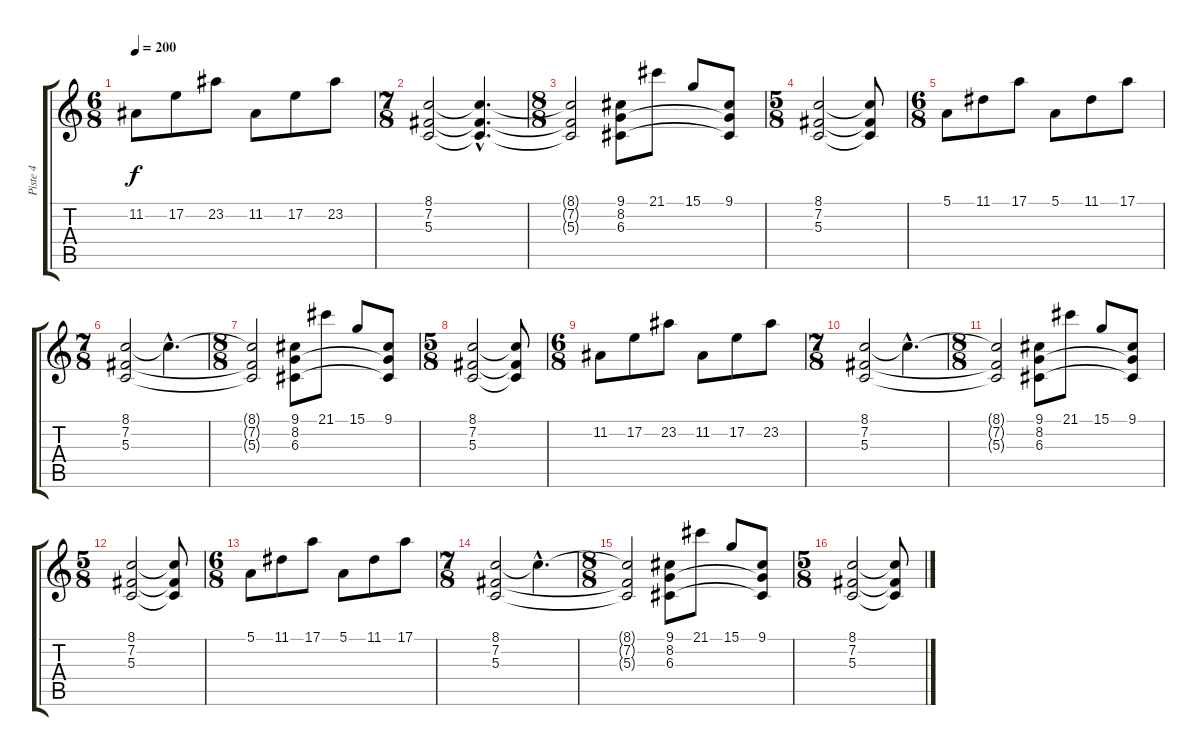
\track ("Piste 4" "Piste 4") {instrument lead1square}
\staff {score tabs}
\tuning (E4 B3 G3 D3 A2 E2) {hide}
\ts (6 8)
\tempo 200
\clef g2
\ks c
11.2.8{dy f} 17.2.8 23.2.8 11.2.8 17.2.8 23.2.8 |
\ts (7 8)
(8.1 7.2 5.3).2 (8.1{hac t} 7.2{hac t} 5.3{hac t}).4{d} |
\ts (8 8)
(8.1{t} 7.2{t} 5.3{t}).2 (9.1 8.2 6.3).8 21.1.8 15.1.8 (9.1 8.2{t} 6.3{t}).8 |
\ts (5 8)
(8.1 7.2 5.3).2 (8.1{t} 7.2{t} 5.3{t}).8 |
\ts (6 8)
5.1.8 11.1.8 17.1.8 5.1.8 11.1.8 17.1.8 |
\ts (7 8)
(8.1 7.2 5.3).2 8.1{hac t}.4{d} |
\ts (8 8)
(8.1{t} 7.2{t} 5.3{t}).2 (9.1 8.2 6.3).8 21.1.8 15.1.8 (9.1 8.2{t} 6.3{t}).8 |
\ts (5 8)
(8.1 7.2 5.3).2 (8.1{t} 7.2{t} 5.3{t}).8 |
\ts (6 8)
11.2.8 17.2.8 23.2.8 11.2.8 17.2.8 23.2.8 |
\ts (7 8)
(8.1 7.2 5.3).2 8.1{hac t}.4{d} |
\ts (8 8)
(8.1{t} 7.2{t} 5.3{t}).2 (9.1 8.2 6.3).8 21.1.8 15.1.8 (9.1 8.2{t} 6.3{t}).8 |
\ts (5 8)
(8.1 7.2 5.3).2 (8.1{t} 7.2{t} 5.3{t}).8 |
\ts (6 8)
5.1.8 11.1.8 17.1.8 5.1.8 11.1.8 17.1.8 |
\ts (7 8)
(8.1 7.2 5.3).2 8.1{hac t}.4{d} |
\ts (8 8)
(8.1{t} 7.2{t} 5.3{t}).2 (9.1 8.2 6.3).8 21.1.8 15.1.8 (9.1 8.2{t} 6.3{t}).8 |
\ts (5 8)
(8.1 7.2 5.3).2 (8.1{t} 7.2{t} 5.3{t}).8
